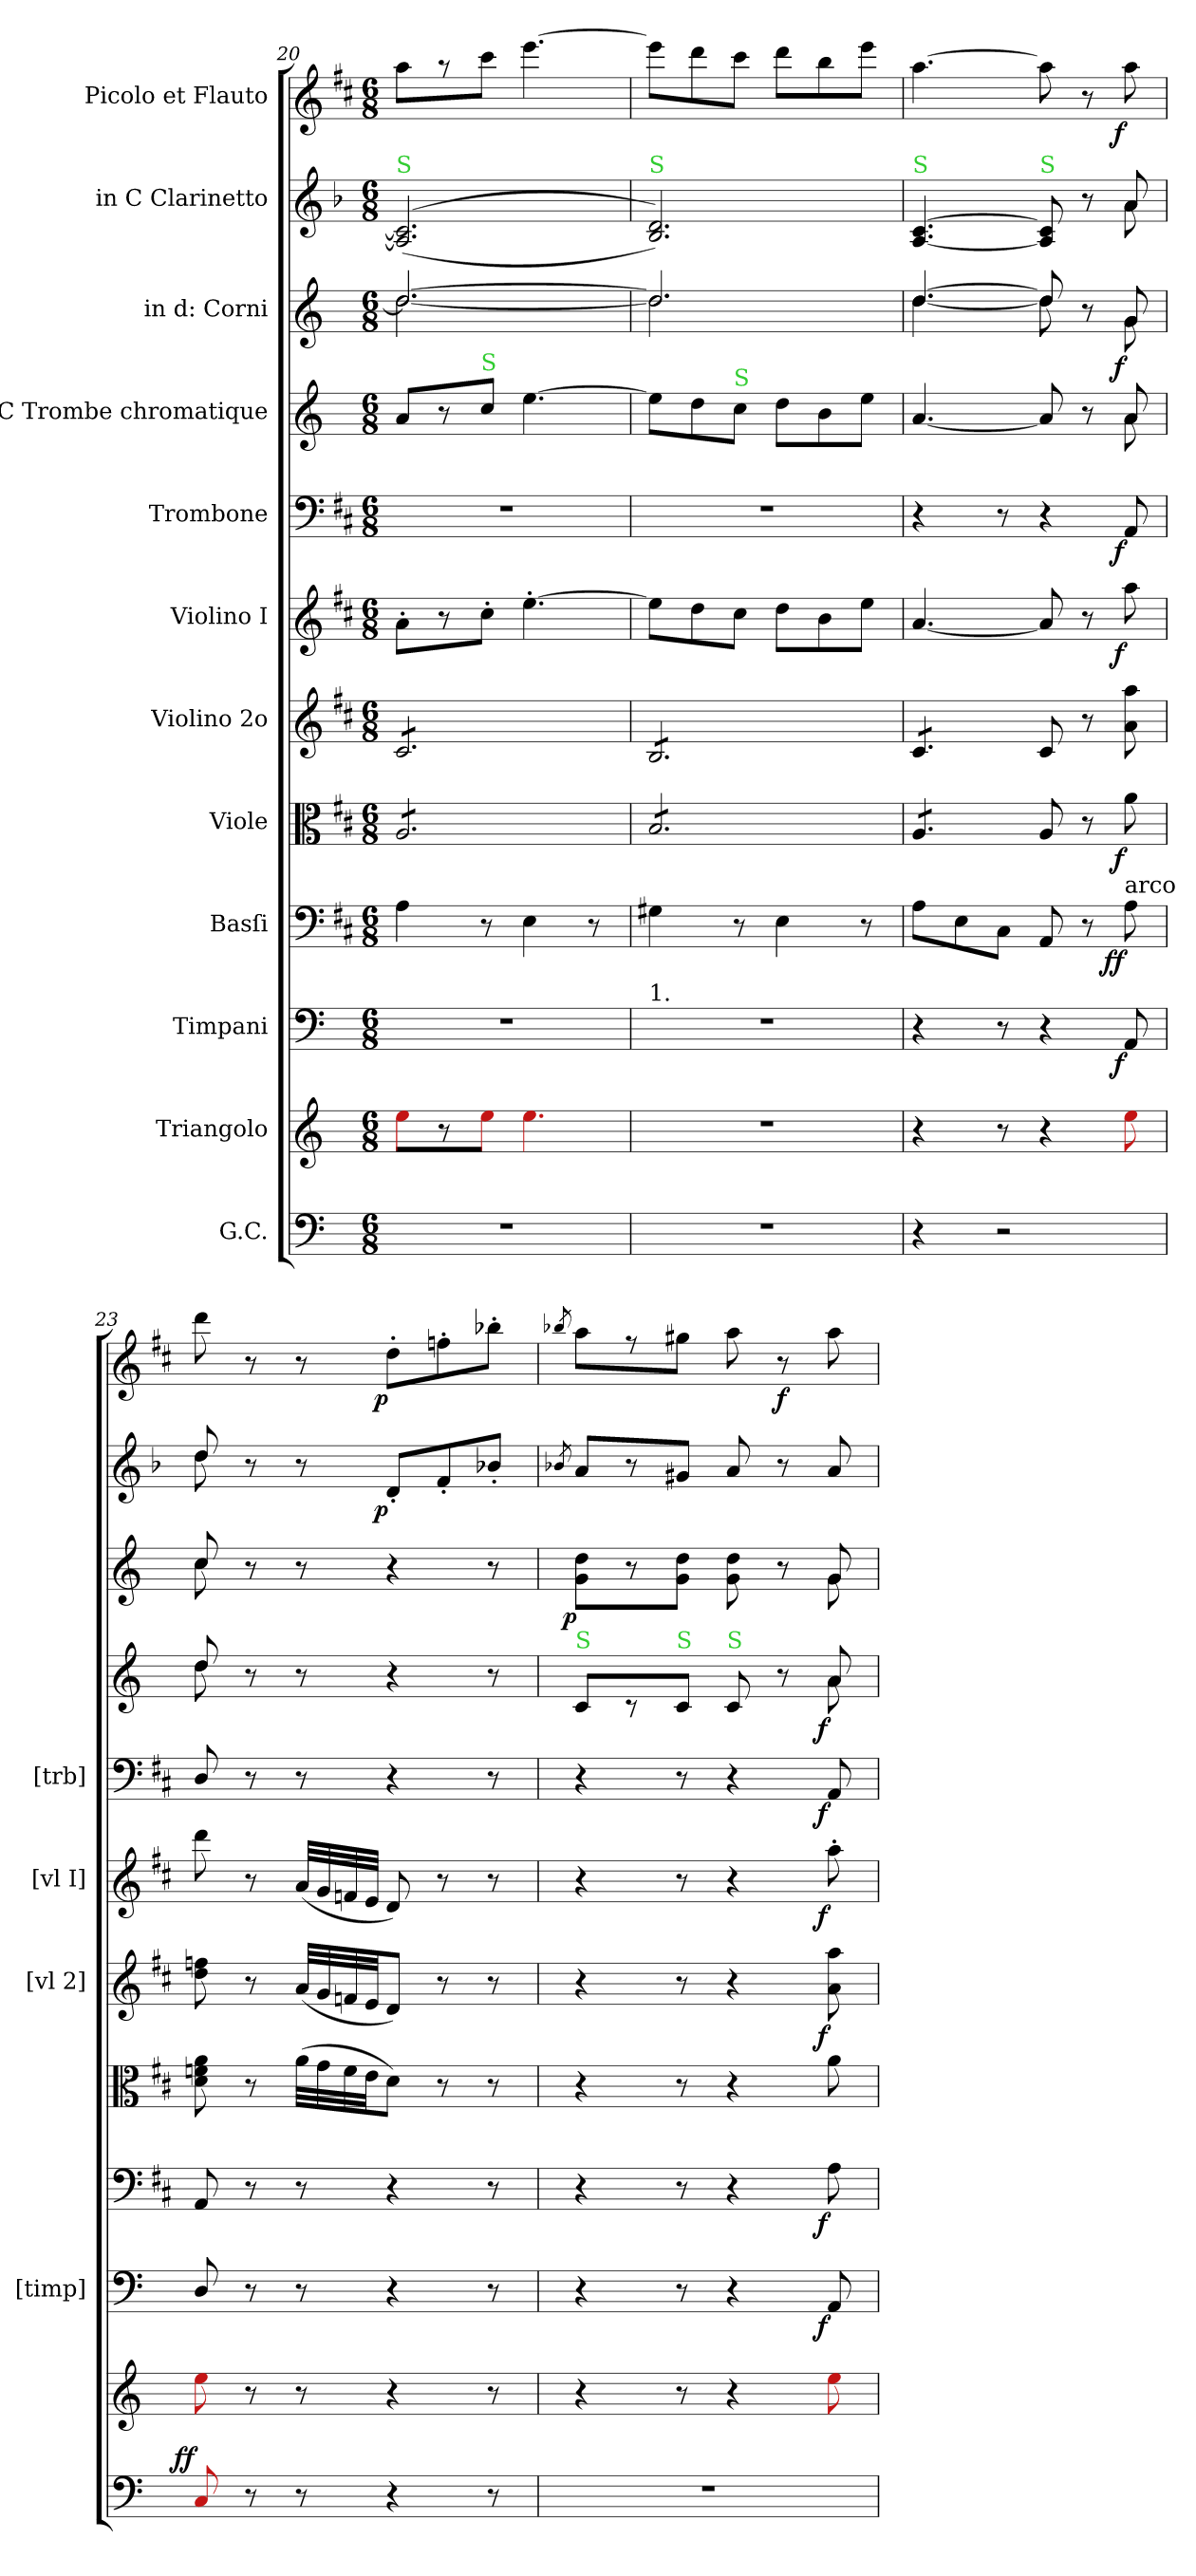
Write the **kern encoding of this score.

**kern	**dynam	**kern	**kern	**dynam	**kern	**dynam	**kern	**dynam	**kern	**dynam	**kern	**dynam	**kern	**dynam	**kern	**dynam	**kern	**dynam	**kern	**dynam	**kern	**dynam
*part12	*part12	*part11	*part10	*part10	*part9	*part9	*part8	*part8	*part7	*part7	*part6	*part6	*part5	*part5	*part4	*part4	*part3	*part3	*part2	*part2	*part1	*part1
*staff12	*staff12	*staff11	*staff10	*staff10	*staff9	*staff9	*staff8	*staff8	*staff7	*staff7	*staff6	*staff6	*staff5	*staff5	*staff4	*staff4	*staff3	*staff3	*staff2	*staff2	*staff1	*staff1
*I"G.C.	*	*I"Triangolo	*I"Timpani	*	*I"Basſi	*	*I"Viole	*	*I"Violino 2o	*	*I"Violino I	*	*I"Trombone	*	*I"in C Trombe chromatique	*	*I"in d: Corni	*	*I"in C Clarinetto	*	*I"Picolo et Flauto	*
*	*	*	*I'[timp]	*	*	*	*	*	*I'[vl 2]	*	*I'[vl I]	*	*I'[trb]	*	*	*	*	*	*	*	*	*
*clefF4	*	*clefG2	*clefF4	*	*clefF4	*	*clefC3	*	*clefG2	*	*clefG2	*	*clefF4	*	*clefG2	*	*clefG2	*	*clefG2	*	*clefG2	*
*	*	*	*	*	*	*	*	*	*	*	*	*	*	*	*	*	*ITrd6c10	*	*	*	*	*
*k[]	*	*k[]	*k[]	*	*k[f#c#]	*	*k[f#c#]	*	*k[f#c#]	*	*k[f#c#]	*	*k[f#c#]	*	*k[]	*	*k[f#c#]	*	*k[b-]	*	*k[f#c#]	*
*M6/8	*	*M6/8	*M6/8	*	*M6/8	*	*M6/8	*	*M6/8	*	*M6/8	*	*M6/8	*	*M6/8	*	*M6/8	*	*M6/8	*	*M6/8	*
=20	=20	=20	=20	=20	=20	=20	=20	=20	=20	=20	=20	=20	=20	=20	=20	=20	=20	=20	=20	=20	=20	=20
*	*	*	*	*	*	*	*	*	*	*	*	*	*	*	*	*	*^	*	*	*	*	*
!	!	!	!	!	!	!	!	!	!	!	!	!	!	!	!	!	!	!	!	!LO:TX:a:color=limegreen:t=S	!	!	!
*	*	*	*	*	*	*	*tremolo	*	*	*	*	*	*	*	*	*	*	*	*	*	*	*	*
*	*	*	*	*	*	*	*	*	*tremolo	*	*	*	*	*	*	*	*	*	*	*	*	*	*
2.r	.	8Ree\L	2.r	.	4A\	.	8A/L	.	8c#/L	.	8a'\L	.	2.r	.	8a/L	.	2.e/_	[2.e\	.	(<(>2.A]/ 2.c]/	.	8aa\L	.
.	.	8r	.	.	.	.	8A/	.	8c#/	.	8r	.	.	.	8r	.	.	.	.	.	.	8r	.
!	!	!	!	!	!	!	!	!	!	!	!	!	!	!	!LO:TX:a:color=limegreen:t=S	!	!	!	!	!	!	!	!
.	.	8Ree\J	.	.	8r	.	8A/	.	8c#/	.	8cc#'\J	.	.	.	8cc/J	.	.	.	.	.	.	8ccc#\J	.
.	.	4.Ree\	.	.	4E\	.	8A/	.	8c#/	.	[4.ee'\	.	.	.	[4.ee\	.	.	.	.	.	.	[4.eee\	.
.	.	.	.	.	.	.	8A/	.	8c#/	.	.	.	.	.	.	.	.	.	.	.	.	.	.
.	.	.	.	.	8r	.	8A/J	.	8c#/J	.	.	.	.	.	.	.	.	.	.	.	.	.	.
=21	=21	=21	=21	=21	=21	=21	=21	=21	=21	=21	=21	=21	=21	=21	=21	=21	=21	=21	=21	=21	=21	=21	=21
!	!	!	!	!	!	!	!	!	!	!	!	!	!	!	!	!	!	!	!	!LO:TX:a:color=limegreen:t=S	!	!	!
!	!	!	!LO:TX:a:t=1.	!	!	!	!	!	!	!	!	!	!	!	!	!	!	!	!	!	!	!	!
2.r	.	2.r	2.r	.	4G#X\	.	8B/L	.	8B/L	.	8ee\L]	.	2.r	.	8ee\L]	.	2.e/]	2.e\]	.	2.B-/ 2.d/))	.	8eee\L]	.
.	.	.	.	.	.	.	8B/	.	8B/	.	8dd\	.	.	.	8dd\	.	.	.	.	.	.	8ddd\	.
!	!	!	!	!	!	!	!	!	!	!	!	!	!	!	!LO:TX:a:color=limegreen:t=S	!	!	!	!	!	!	!	!
.	.	.	.	.	8r	.	8B/	.	8B/	.	8cc#\J	.	.	.	8cc\J	.	.	.	.	.	.	8ccc#\J	.
.	.	.	.	.	4E\	.	8B/	.	8B/	.	8dd\L	.	.	.	8dd\L	.	.	.	.	.	.	8ddd\L	.
.	.	.	.	.	.	.	8B/	.	8B/	.	8b\	.	.	.	8b\	.	.	.	.	.	.	8bb\	.
.	.	.	.	.	8r	.	8B/J	.	8B/J	.	8ee\J	.	.	.	8ee\J	.	.	.	.	.	.	8eee\J	.
=22	=22	=22	=22	=22	=22	=22	=22	=22	=22	=22	=22	=22	=22	=22	=22	=22	=22	=22	=22	=22	=22	=22	=22
*	*	*	*	*	*	*	*	*	*	*	*	*	*	*	*^	*	*	*	*	*^	*	*	*
!	!	!	!	!	!	!	!	!	!	!	!	!	!	!	!	!	!	!	!	!	!LO:TX:a:color=limegreen:t=S	!	!	!	!
4r	.	4r	4r	.	8A\L	.	8A/L	.	8c#/L	.	[4.a/	.	4r	.	[4.a/	2ryy	.	[4.e/	[4.e\	.	[4.A/ [4.c/	4.ryy	.	[4.aa\	.
.	.	.	.	.	8E\	.	8A/	.	8c#/	.	.	.	.	.	.	.	.	.	.	.	.	.	.	.	.
2r	.	8r	8r	.	8C#\J	.	8A/J	.	8c#/J	.	.	.	8r	.	.	.	.	.	.	.	.	.	.	.	.
*	*	*	*	*	*	*	*	*	*Xtremolo	*	*	*	*	*	*	*	*	*	*	*	*	*	*	*	*
*	*	*	*	*	*	*	*Xtremolo	*	*	*	*	*	*	*	*	*	*	*	*	*	*	*	*	*	*
!	!	!	!	!	!	!	!	!	!	!	!	!	!	!	!	!	!	!	!	!	!LO:TX:a:color=limegreen:t=S	!	!	!	!
.	.	4r	4r	.	8AA/	.	8A/	.	8c#/	.	8a/]	.	4r	.	8a/]	.	.	8e/]	8e\]	.	8A]/ 8c]/	8ryy	.	8aa\]	.
.	.	.	.	.	8r	.	8r	.	8r	.	8r	.	.	.	8r	8ryy	.	8r	8ryy	.	8r	8ryy	.	8r	.
!	!	!	!	!	!LO:TX:a:t=arco	!	!	!	!	!	!	!	!	!	!	!	!	!	!	!	!	!	!	!	!
!	!	!	!	!LO:DY:rj	!	!LO:DY:rj	!	!LO:DY:rj	!	!	!	!LO:DY:rj	!	!LO:DY:rj	!	!	!	!	!	!LO:DY:rj	!	!	!	!	!LO:DY:rj
.	.	8Ree\	8AA/	f	8A\	ff	8a\	f	8a\ 8aa\	.	8aa\	f	8AA/	f	8a/	8a\	.	8A/	8A\	f	8a/	8a\	.	8aa\	f
=23	=23	=23	=23	=23	=23	=23	=23	=23	=23	=23	=23	=23	=23	=23	=23	=23	=23	=23	=23	=23	=23	=23	=23	=23	=23
!	!LO:DY:a:rj	!	!	!	!	!	!	!	!	!	!	!	!	!	!	!	!	!	!	!	!	!	!	!	!
8Ra/	ff	8Ree\	8D/	.	8AA/	.	8d\ 8fn\ 8a\	.	8dd\ 8ffn\	.	8ddd\	.	8D/	.	8dd/	8dd\	.	8d/	8d\	.	8dd/	8dd\	.	8ddd\	.
8r	.	8r	8r	.	8r	.	8r	.	8r	.	8r	.	8r	.	8r	8ryy	.	8r	2ryy	.	8r	2ryy	.	8r	.
8r	.	8r	8r	.	8r	.	(32a\LLL	.	(32a/LLL	.	(32a/LLL	.	8r	.	8r	8ryy	.	8r	.	.	8r	.	.	8r	.
.	.	.	.	.	.	.	32g\	.	32g/	.	32g/	.	.	.	.	.	.	.	.	.	.	.	.	.	.
.	.	.	.	.	.	.	32f\	.	32fn/	.	32fn/	.	.	.	.	.	.	.	.	.	.	.	.	.	.
.	.	.	.	.	.	.	32e\JJ	.	32e/JJ	.	32e/JJJ	.	.	.	.	.	.	.	.	.	.	.	.	.	.
!	!	!	!	!	!	!	!	!	!	!	!	!	!	!	!	!	!	!	!	!	!	!	!LO:DY:rj	!	!LO:DY:rj
4r	.	4r	4r	.	4r	.	8d\J)	.	8d/J)	.	8d/)	.	4r	.	4r	4ryy	.	4r	.	.	8d'/L	.	p	8dd'\L	p
.	.	.	.	.	.	.	8r	.	8r	.	8r	.	.	.	.	.	.	.	.	.	8f'/	.	.	8ffn'\	.
8r	.	8r	8r	.	8r	.	8r	.	8r	.	8r	.	8r	.	8r	8ryy	.	8r	8ryy	.	8b-X'/J	8ryy	.	8bb-X'\J	.
*	*	*	*	*	*	*	*	*	*	*	*	*	*	*	*	*	*	*	*	*	*v	*v	*	*	*
=24	=24	=24	=24	=24	=24	=24	=24	=24	=24	=24	=24	=24	=24	=24	=24	=24	=24	=24	=24	=24	=24	=24	=24	=24
.	.	.	.	.	.	.	.	.	.	.	.	.	.	.	.	.	.	.	.	.	8qb-X/	.	8qbb-X/	.
!	!	!	!	!	!	!	!	!	!	!	!	!	!	!	!LO:TX:a:color=limegreen:t=S	!	!	!	!	!	!	!	!	!
!	!	!	!	!	!	!	!	!	!	!	!	!	!	!	!	!	!	!	!	!LO:DY:rj	!	!	!	!
2.r	.	4r	4r	.	4r	.	4r	.	4r	.	4r	.	4r	.	8c/L	4.ryy	.	8A\ 8e\L	4.ryy	p	8a/L	.	8aa\L	.
.	.	.	.	.	.	.	.	.	.	.	.	.	.	.	8r	.	.	8r	.	.	8r	.	8r	.
!	!	!	!	!	!	!	!	!	!	!	!	!	!	!	!LO:TX:a:color=limegreen:t=S	!	!	!	!	!	!	!	!	!
.	.	8r	8r	.	8r	.	8r	.	8r	.	8r	.	8r	.	8c/J	.	.	8A\ 8e\J	.	.	8g#X/J	.	8gg#X\J	.
!	!	!	!	!	!	!	!	!	!	!	!	!	!	!	!LO:TX:a:color=limegreen:t=S	!	!	!	!	!	!	!	!	!
.	.	4r	4r	.	4r	.	4r	.	4r	.	4r	.	4r	.	8c/	4ryy	.	8A\ 8e\	4ryy	.	8a/	.	8aa\	.
.	.	.	.	.	.	.	.	.	.	.	.	.	.	.	8r	.	.	8r	.	.	8r	.	8r	f
!	!	!	!	!LO:DY:rj	!	!LO:DY:rj	!	!	!	!LO:DY:rj	!	!LO:DY:rj	!	!LO:DY:rj	!	!	!LO:DY:rj	!	!	!	!	!	!	!
.	.	8Ree\	8AA/	f	8A\	f	8a\	.	8a\ 8aa\	f	8aa'\	f	8AA/	f	8a/	8a\	f	8A/	8A\	.	8a/	.	8aa\	.
*	*	*	*	*	*	*	*	*	*	*	*	*	*	*	*v	*v	*	*	*	*	*	*	*	*
*	*	*	*	*	*	*	*	*	*	*	*	*	*	*	*	*	*v	*v	*	*	*	*	*
=	=	=	=	=	=	=	=	=	=	=	=	=	=	=	=	=	=	=	=	=	=	=
*-	*-	*-	*-	*-	*-	*-	*-	*-	*-	*-	*-	*-	*-	*-	*-	*-	*-	*-	*-	*-	*-	*-
